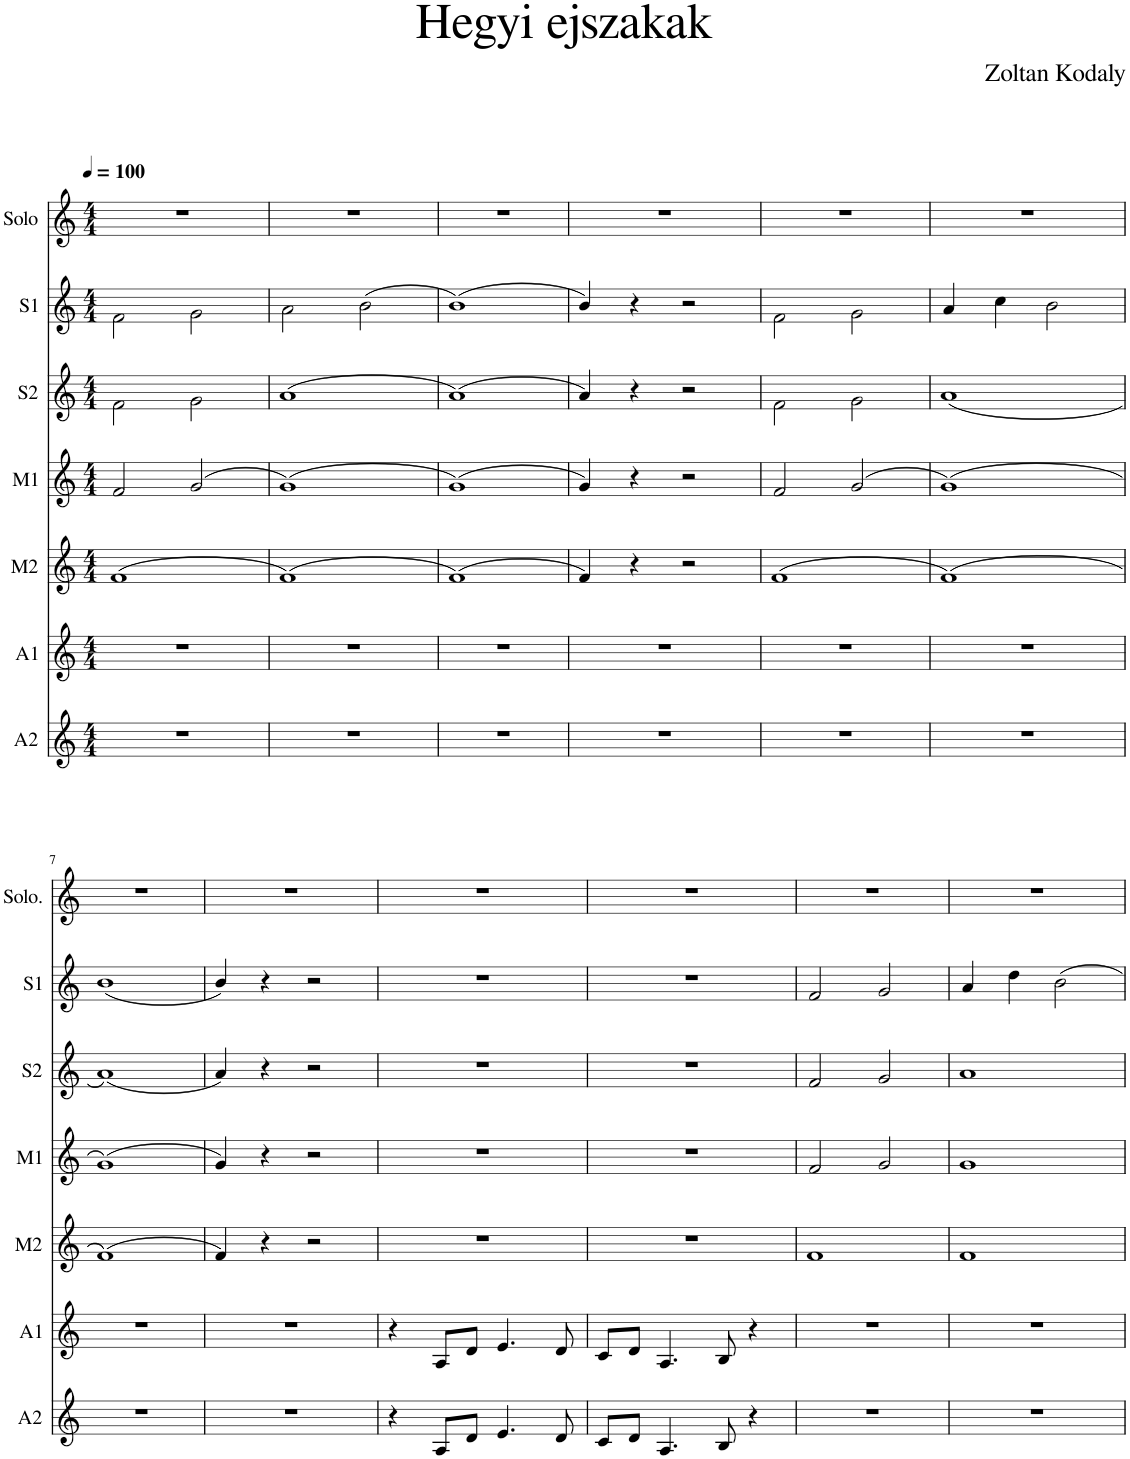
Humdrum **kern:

**kern	**kern	**kern	**kern	**kern	**kern	**kern
*part7	*part6	*part5	*part4	*part3	*part2	*part1
*staff7	*staff6	*staff5	*staff4	*staff3	*staff2	*staff1
*I"A2	*I"A1	*I"M2	*I"M1	*I"S2	*I"S1	*I"Solo
*I'A2	*I'A1	*I'M2	*I'M1	*I'S2	*I'S1	*I'Solo.
*clefG2	*clefG2	*clefG2	*clefG2	*clefG2	*clefG2	*clefG2
*k[]	*k[]	*k[]	*k[]	*k[]	*k[]	*k[]
*M4/4	*M4/4	*M4/4	*M4/4	*M4/4	*M4/4	*M4/4
*MM100	*MM100	*MM100	*MM100	*MM100	*MM100	*MM100
=1	=1	=1	=1	=1	=1	=1
1r	1r	(1f	2f/	2f\	2f\	1r
.	.	.	(2g/	2g\	2g\	.
=2	=2	=2	=2	=2	=2	=2
1r	1r	(1f)	(1g)	(1a	2a\	1r
.	.	.	.	.	(2b\	.
=3	=3	=3	=3	=3	=3	=3
1r	1r	(1f)	(1g)	(1a)	(1b)	1r
=4	=4	=4	=4	=4	=4	=4
1r	1r	4f/)	4g/)	4a/)	4b/)	1r
.	.	4r	4r	4r	4r	.
.	.	2r	2r	2r	2r	.
=5	=5	=5	=5	=5	=5	=5
1r	1r	(1f	2f/	2f\	2f\	1r
.	.	.	(2g/	2g\	2g\	.
=6	=6	=6	=6	=6	=6	=6
1r	1r	(1f)	(1g)	(1a	4a/	1r
.	.	.	.	.	4cc\	.
.	.	.	.	.	2b\	.
!!LO:LB:g=z
=7	=7	=7	=7	=7	=7	=7
1r	1r	(1f)	(1g)	(1a)	(1b	1r
=8	=8	=8	=8	=8	=8	=8
1r	1r	4f/)	4g/)	4a/)	4b/)	1r
.	.	4r	4r	4r	4r	.
.	.	2r	2r	2r	2r	.
=9	=9	=9	=9	=9	=9	=9
4r	4r	1r	1r	1r	1r	1r
8A/L	8A/L	.	.	.	.	.
8d/J	8d/J	.	.	.	.	.
4.e/	4.e/	.	.	.	.	.
8d/	8d/	.	.	.	.	.
=10	=10	=10	=10	=10	=10	=10
8c/L	8c/L	1r	1r	1r	1r	1r
8d/J	8d/J	.	.	.	.	.
4.A/	4.A/	.	.	.	.	.
8B/	8B/	.	.	.	.	.
4r	4r	.	.	.	.	.
=11	=11	=11	=11	=11	=11	=11
1r	1r	1f	2f/	2f/	2f/	1r
.	.	.	2g/	2g/	2g/	.
=12	=12	=12	=12	=12	=12	=12
1r	1r	1f	1g	1a	4a/	1r
.	.	.	.	.	4dd\	.
.	.	.	.	.	2b\	.
=	=	=	=	=	=	=
*-	*-	*-	*-	*-	*-	*-
